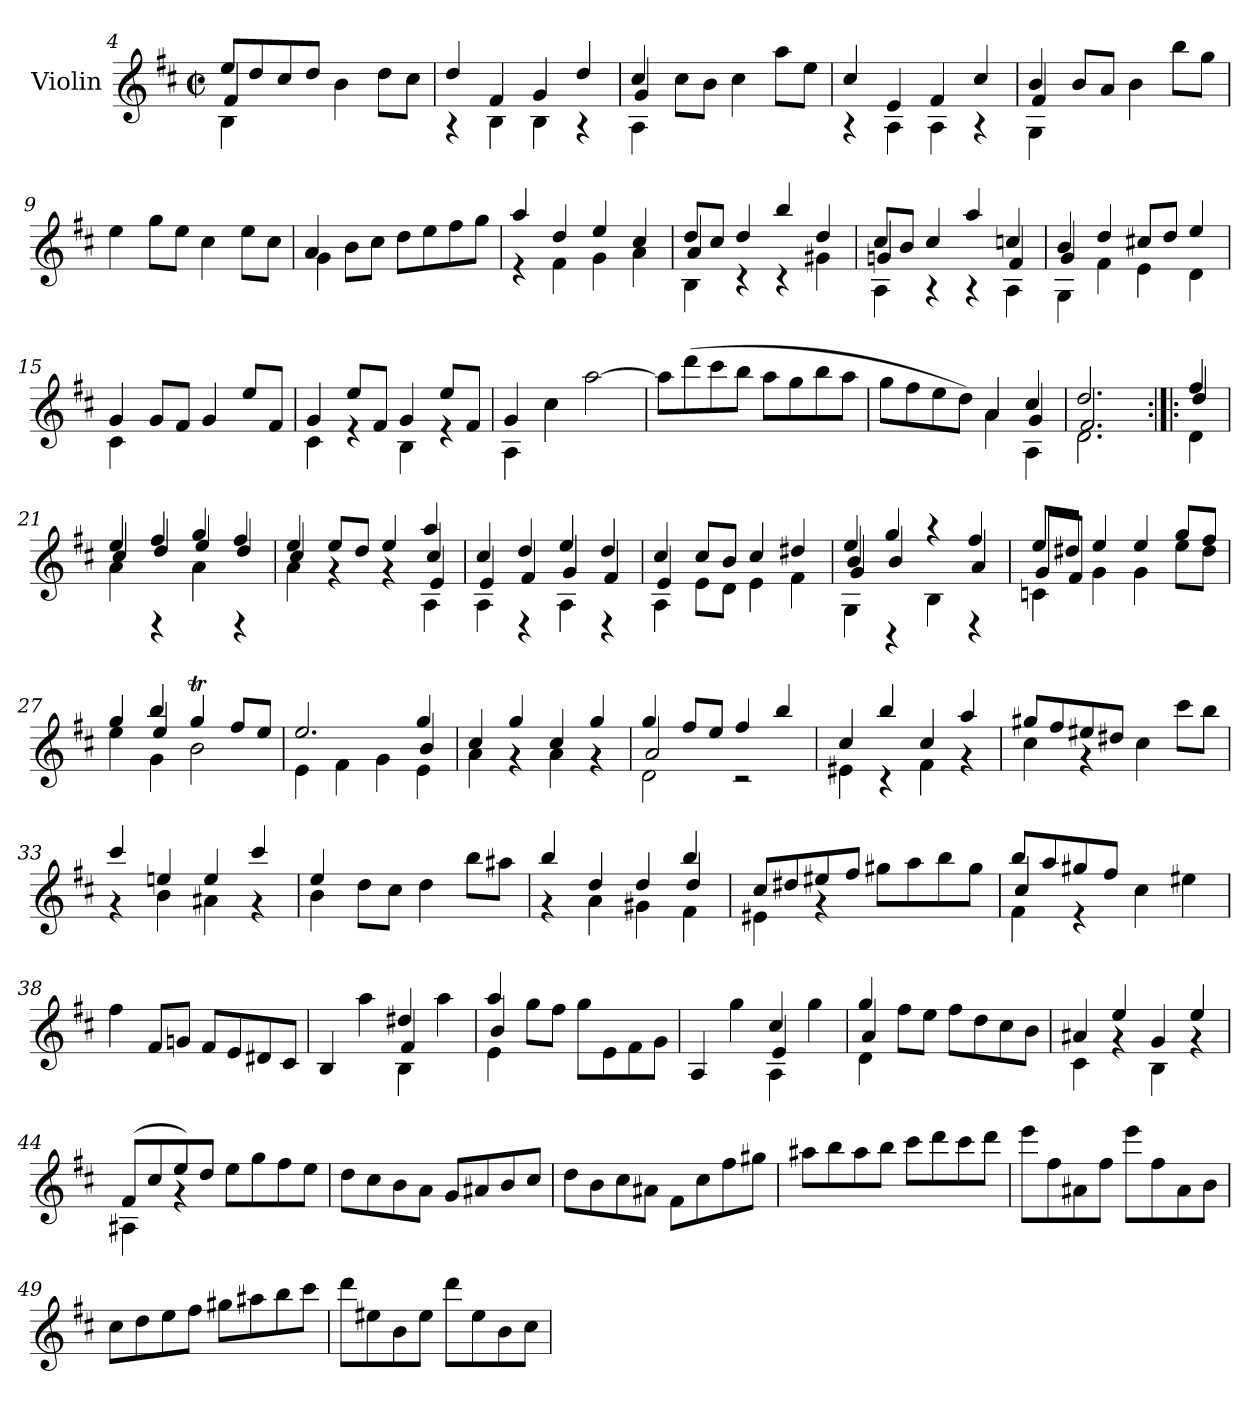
**kern
*part1
*staff1
*I"Violin
*I'Vln.
*clefG2
*k[f#c#]
*M2/2
*met(c|)
=4
*^
*	*^
8ee/L	4B\	4f#/
8dd/	.	.
8cc#/	2.ryy	2.ryy
8dd/J	.	.
4b\	.	.
8dd\L	.	.
8cc#\J	.	.
*	*v	*v
=5	=5
4dd/	4r
4f#/	4B\
4g/	4B\
4dd/	4r
=6	=6
*	*^
4cc#/	4A\	4g/
8cc#\L	2.ryy	2.ryy
8b\J	.	.
4cc#\	.	.
8aa\L	.	.
8ee\J	.	.
*	*v	*v
!!LO:LB:g=z
=7	=7
4cc#/	4r
4e/	4A\
4f#/	4A\
4cc#/	4r
=8	=8
*	*^
4b/	4G\	4f#/
8b/L	2.ryy	2.ryy
8a/J	.	.
4b\	.	.
8bb\L	.	.
8gg\J	.	.
*v	*v	*v
=9
4ee\
8gg\L
8ee\J
4cc#\
8ee\L
8cc#\J
=10
*^
4a/	4g\
8b\L	2.ryy
8cc#\J	.
8dd\L	.
8ee\	.
8ff#\	.
8gg\J	.
=11	=11
4aa/	4r
4dd/	4f#\
4ee/	4g\
4cc#/	4a\
=12	=12
*	*^
8dd/L	4B\	4a/
8cc#/J	.	.
4dd/	4r	2.ryy
4bb/	4r	.
4dd/	4g#X\	.
=13	=13	=13
8cc#/L	4A\	4gn/
8b/J	.	.
4cc#/	4r	2ryy
4aa/	4r	.
4ccn/	4A\	4f#/
!!LO:LB:g=z	!!	!!
=14	=14	=14
4b/	4G\	4g/
4dd/	4f#\	2.ryy
8cc#X/L	4e\	.
8dd/J	.	.
4ee/	4d\	.
*	*v	*v
=15	=15
4g/	4c#\
8g/L	2.ryy
8f#/J	.
4g/	.
8ee/L	.
8f#/J	.
=16	=16
4g/	4c#\
8ee/L	4re
8f#/J	.
4g/	4B\
8ee/L	4re
8f#/J	.
=17	=17
4g/	4A\
4cc#\	2.ryy
[2aa\	.
*v	*v
=18
8aa\L]
(>8ddd\
8ccc#\
8bb\J
8aa\L
8gg\
8bb\
8aa\J
=19
*^
*	*^
8gg\L	2ryy	2.ryy
8ff#\	.	.
8ee\	.	.
8dd\J)	.	.
4a/	4a\	.
4cc#/	4A\	4g/
=20	=20	=20
2.dd/	2.d\	2.f#/
!!LO:LB:g=z	!!	!!
=20X1:|!|:	=20X1:|!|:	=20X1:|!|:
4ff#/	4d\	4dd/
=21	=21	=21
4ee/	4a\	4cc#/
4ff#/	4rD	4dd/
4gg/	4a\	4ee/
4ff#/	4rD	4dd/
=22	=22	=22
*	*	*^
4ee/	4a\	4cc#/	2.ryy
8ee/L	4rg	2ryy	.
8dd/J	.	.	.
4ee/	4rg	.	.
4aa/	4A\	4cc#/	4e/
*	*	*v	*v
=23	=23	=23
4cc#/	4A\	4e/
4dd/	4rD	4f#/
4ee/	4A\	4g/
4dd/	4rD	4f#/
=24	=24	=24
4cc#/	4A\	4e/
8cc#/L	2.ryy	8e\L
8b/J	.	8d\J
4cc#/	.	4e\
4dd#X/	.	4f#\
=25	=25	=25
*	*	*^
4ee/	4G\	4b/	4g/
4gg/	4rBB	4b/	2.ryy
4r	4B\	4ryy	.
4ff#/	4rD	4a/	.
*	*	*v	*v
=26	=26	=26
8ee/L	4cn\	8g/L
8dd#X/J	.	8f#/J
4ee/	2.ryy	4g\
4ee/	.	4g\
8gg/L	.	8ee\L
8ff#/J	.	8dd#\J
!!LO:LB:g=z	!!	!!
=27	=27	=27
4gg/	4ee\	4ryy
4bb/	4g\	4ee/
4ggT/	2b\	2ryy
8ff#/L	.	.
8ee/J	.	.
=28	=28	=28
2.ee/	4e\	2.ryy
.	4f#\	.
.	4g\	.
4gg/	4e\	4b/
*	*v	*v
=29	=29
4cc#/	4a\
4gg/	4r
4cc#/	4a\
4gg/	4r
=30	=30
*	*^
4gg/	2d\	2a/
8ff#/L	.	.
8ee/J	.	.
4ff#/	2r	2ryy
4bb/	.	.
*	*v	*v
=31	=31
4cc#/	4e#X\
4bb/	4r
4cc#/	4f#\
4aa/	4r
=32	=32
8gg#X/L	4cc#\
8ff#/	.
8ee#X/	4rg
8dd#X/J	.
4cc#\	2ryy
8ccc#\L	.
8bb\J	.
=33	=33
4ccc#/	4r
4een/	4b\
4ee/	4a#X\
4ccc#/	4r
!!LO:LB:g=z	!!
=34	=34
4ee/	4b\
8dd\L	2.ryy
8cc#\J	.
4dd\	.
8bb\L	.
8aa#X\J	.
=35	=35
*	*^
4bb/	4r	2.ryy
4dd/	4a\	.
4dd/	4g#X\	.
4bb/	4f#\	4dd/
*	*v	*v
=36	=36
8cc#/L	4e#X\
8dd#X/	.
8ee#X/	4rg
8ff#/J	.
8gg#X\L	2ryy
8aa\	.
8bb\	.
8gg#\J	.
=37	=37
*	*^
8bb/L	4f#\	4cc#/
8aa/	.	.
8gg#X/	4r	2.ryy
8ff#/J	.	.
4cc#\	2ryy	.
4ee#X\	.	.
*v	*v	*v
=38
4ff#\
8f#/L
8gn/J
8f#/L
8e/
8d#X/
8c#/J
=39
*^
*	*^
4B/	2ryy	2ryy
4aa\	.	.
4dd#X/	4B\	4f#/
4aa\	4ryy	4ryy
!!LO:LB:g=z	!!	!!
=40	=40	=40
4aa/	4e\	4b/
8gg\L	2.ryy	2.ryy
8ff#\J	.	.
8gg\L	.	.
8e\	.	.
8f#\	.	.
8g\J	.	.
=41	=41	=41
4A/	2ryy	2ryy
4gg\	.	.
4cc#/	4A\	4e/
4gg\	4ryy	4ryy
=42	=42	=42
4gg/	4d\	4a/
8ff#\L	2.ryy	2.ryy
8ee\J	.	.
8ff#\L	.	.
8dd\	.	.
8cc#\	.	.
8b\J	.	.
*	*v	*v
=43	=43
4a#X/	4c#\
4ee/	4rg
4g/	4B\
4ee/	4rg
=44	=44
(>8f#/L	4A#X\
8cc#/	.
8ee/)	4rg
8dd/J	.
8ee\L	2ryy
8gg\	.
8ff#\	.
8ee\J	.
*v	*v
=45
8dd\L
8cc#\
8b\
8a\J
8g/L
8a#X/
8b/
8cc#/J
!!LO:LB:g=z
=46
8dd\L
8b\
8cc#\
8a#X\J
8f#\L
8cc#\
8ff#\
8gg#X\J
=47
8aa#X\L
8bb\
8aa#\
8bb\J
8ccc#\L
8ddd\
8ccc#\
8ddd\J
=48
8eee\L
8ff#\
8a#X\
8ff#\J
8eee\L
8ff#\
8a#\
8b\J
=49
8cc#\L
8dd\
8ee\
8ff#\J
8gg#X\L
8aa#X\
8bb\
8ccc#\J
=50
8ddd\L
8ee#X\
8b\
8ee#\J
8ddd\L
8ee#\
8b\
8cc#\J
=
*-
